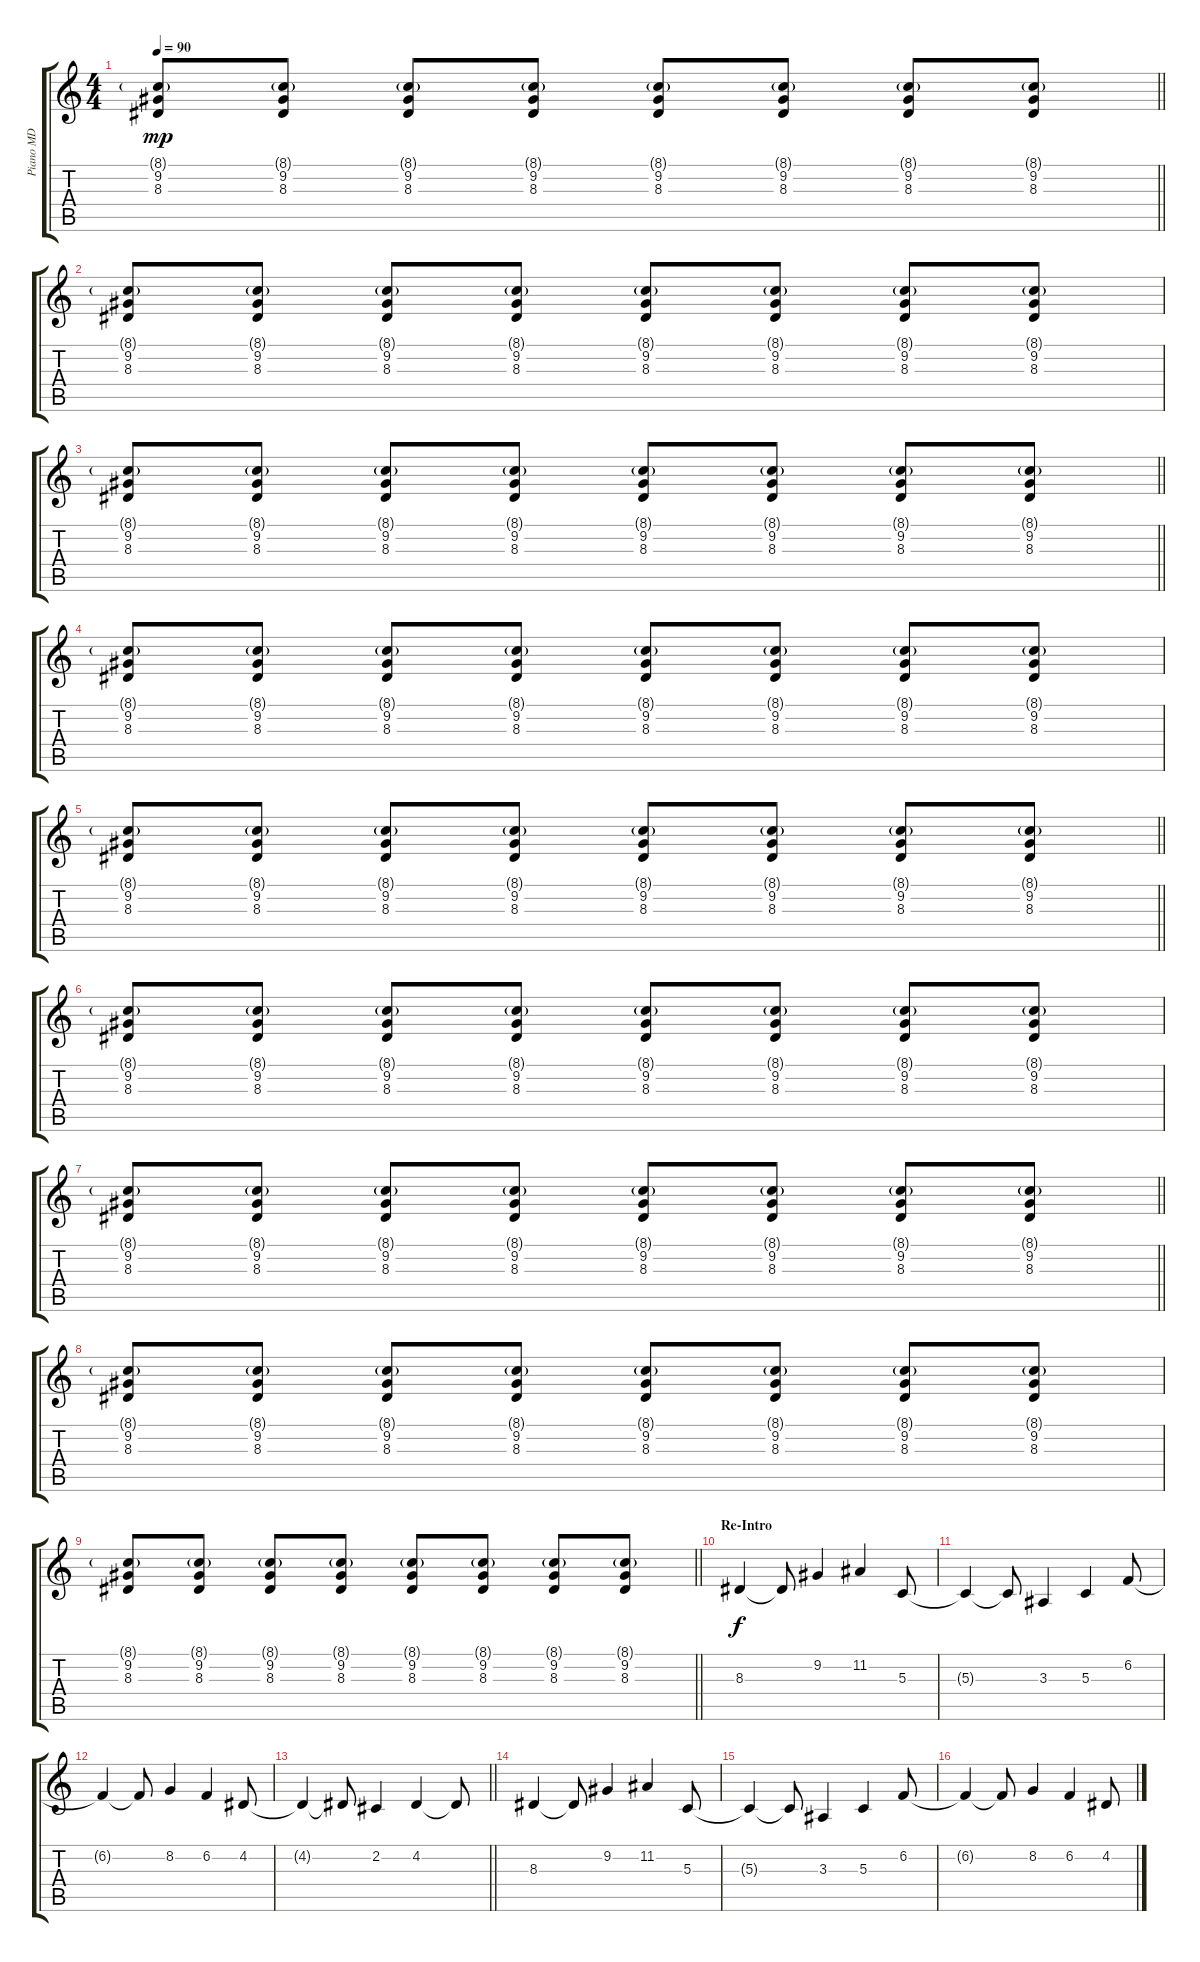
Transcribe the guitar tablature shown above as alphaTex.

\track ("Piano MD" "Piano MD") {instrument brightacousticpiano}
\staff {score tabs}
\tuning (E4 B3 G3 D3 A2 E2) {hide}
\ts (4 4)
\tempo 90
\clef g2
\barLineRight lightlight
\ks c
(8.1{g} 9.2 8.3).8{dy mp} (8.1{g} 9.2 8.3).8 (8.1{g} 9.2 8.3).8 (8.1{g} 9.2 8.3).8 (8.1{g} 9.2 8.3).8 (8.1{g} 9.2 8.3).8 (8.1{g} 9.2 8.3).8 (8.1{g} 9.2 8.3).8 |
(8.1{g} 9.2 8.3).8 (8.1{g} 9.2 8.3).8 (8.1{g} 9.2 8.3).8 (8.1{g} 9.2 8.3).8 (8.1{g} 9.2 8.3).8 (8.1{g} 9.2 8.3).8 (8.1{g} 9.2 8.3).8 (8.1{g} 9.2 8.3).8 |
\barLineRight lightlight
(8.1{g} 9.2 8.3).8 (8.1{g} 9.2 8.3).8 (8.1{g} 9.2 8.3).8 (8.1{g} 9.2 8.3).8 (8.1{g} 9.2 8.3).8 (8.1{g} 9.2 8.3).8 (8.1{g} 9.2 8.3).8 (8.1{g} 9.2 8.3).8 |
(8.1{g} 9.2 8.3).8 (8.1{g} 9.2 8.3).8 (8.1{g} 9.2 8.3).8 (8.1{g} 9.2 8.3).8 (8.1{g} 9.2 8.3).8 (8.1{g} 9.2 8.3).8 (8.1{g} 9.2 8.3).8 (8.1{g} 9.2 8.3).8 |
\barLineRight lightlight
(8.1{g} 9.2 8.3).8 (8.1{g} 9.2 8.3).8 (8.1{g} 9.2 8.3).8 (8.1{g} 9.2 8.3).8 (8.1{g} 9.2 8.3).8 (8.1{g} 9.2 8.3).8 (8.1{g} 9.2 8.3).8 (8.1{g} 9.2 8.3).8 |
(8.1{g} 9.2 8.3).8 (8.1{g} 9.2 8.3).8 (8.1{g} 9.2 8.3).8 (8.1{g} 9.2 8.3).8 (8.1{g} 9.2 8.3).8 (8.1{g} 9.2 8.3).8 (8.1{g} 9.2 8.3).8 (8.1{g} 9.2 8.3).8 |
\barLineRight lightlight
(8.1{g} 9.2 8.3).8 (8.1{g} 9.2 8.3).8 (8.1{g} 9.2 8.3).8 (8.1{g} 9.2 8.3).8 (8.1{g} 9.2 8.3).8 (8.1{g} 9.2 8.3).8 (8.1{g} 9.2 8.3).8 (8.1{g} 9.2 8.3).8 |
(8.1{g} 9.2 8.3).8 (8.1{g} 9.2 8.3).8 (8.1{g} 9.2 8.3).8 (8.1{g} 9.2 8.3).8 (8.1{g} 9.2 8.3).8 (8.1{g} 9.2 8.3).8 (8.1{g} 9.2 8.3).8 (8.1{g} 9.2 8.3).8 |
\barLineRight lightlight
(8.1{g} 9.2 8.3).8 (8.1{g} 9.2 8.3).8 (8.1{g} 9.2 8.3).8 (8.1{g} 9.2 8.3).8 (8.1{g} 9.2 8.3).8 (8.1{g} 9.2 8.3).8 (8.1{g} 9.2 8.3).8 (8.1{g} 9.2 8.3).8 |
\section ("" "Re-Intro")
8.3.4{dy f} 8.3{t}.8 9.2.4 11.2.4 5.3.8 |
5.3{t}.4 5.3{t}.8 3.3.4 5.3.4 6.2.8 |
6.2{t}.4 6.2{t}.8 8.2.4 6.2.4 4.2.8 |
\barLineRight lightlight
4.2{t}.4 4.2{t}.8 2.2.4 4.2.4 4.2{t}.8 |
8.3.4 8.3{t}.8 9.2.4 11.2.4 5.3.8 |
5.3{t}.4 5.3{t}.8 3.3.4 5.3.4 6.2.8 |
6.2{t}.4 6.2{t}.8 8.2.4 6.2.4 4.2.8
